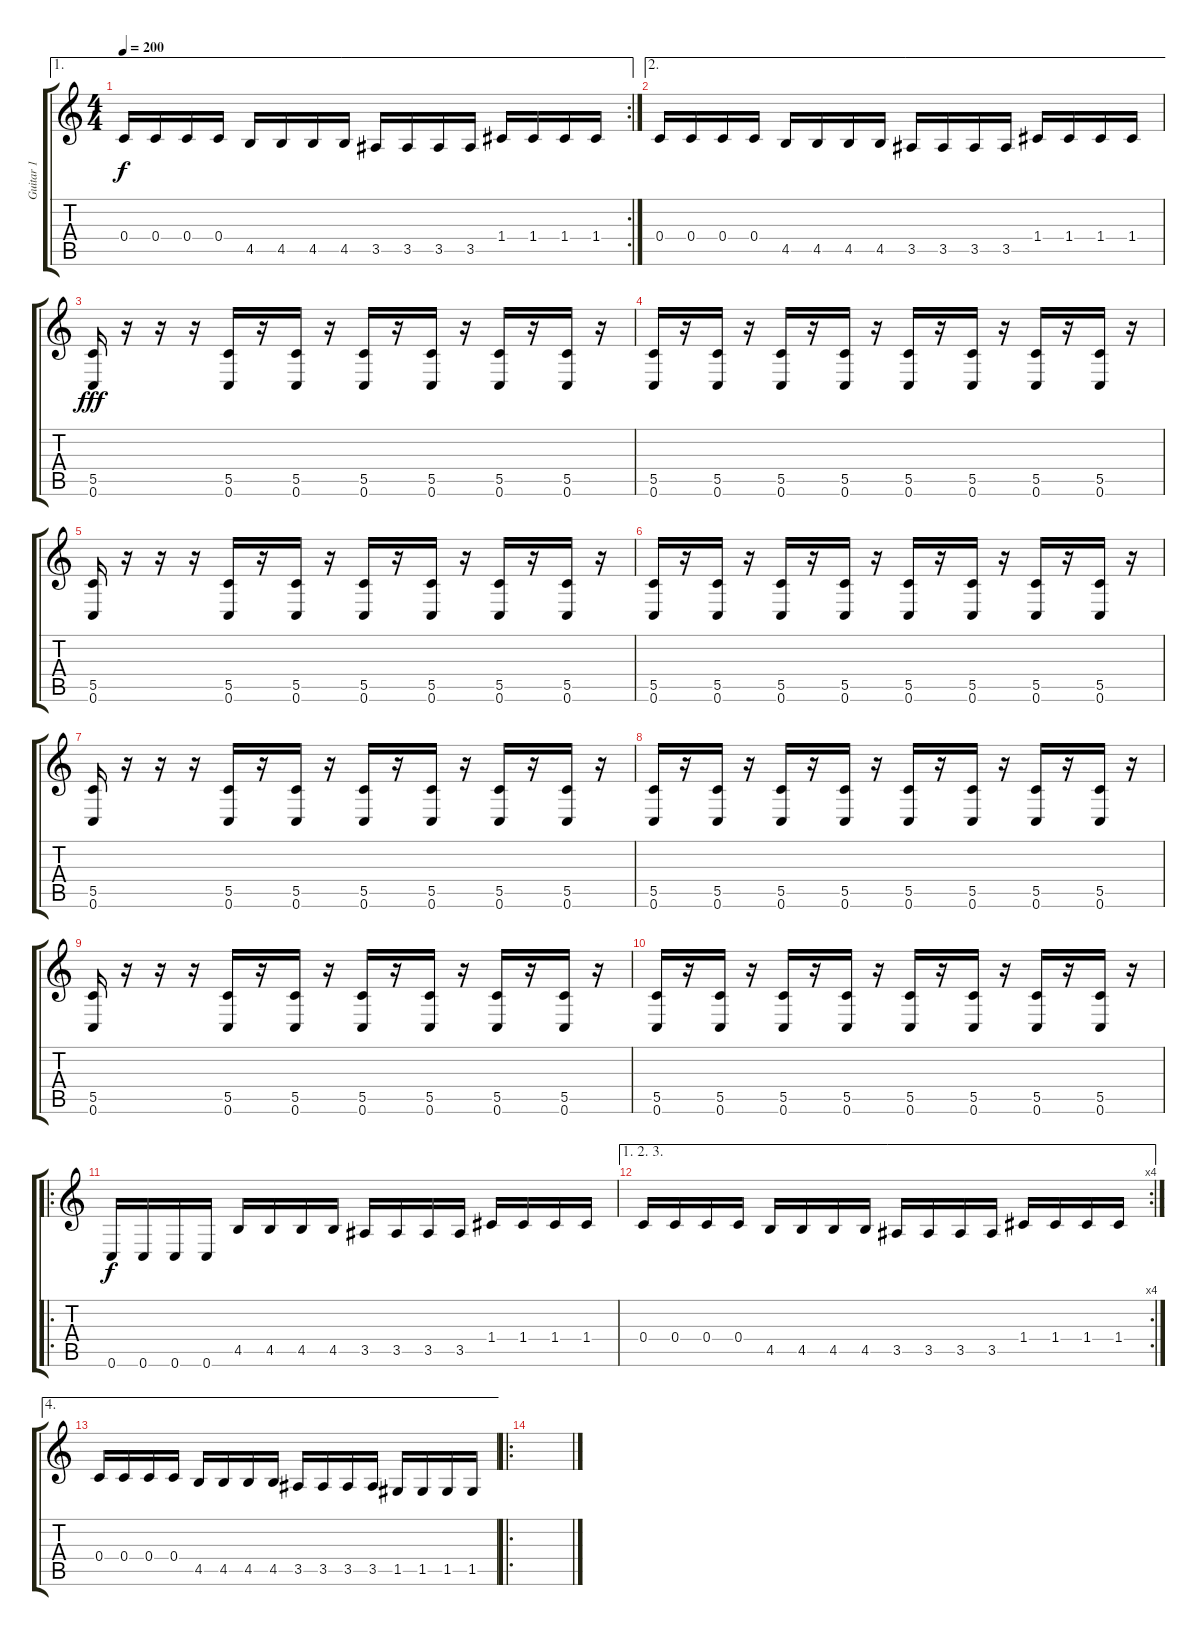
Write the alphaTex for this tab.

\track ("Guitar 1" "Guitar 1") {instrument distortionguitar}
\staff {score tabs}
\tuning (D4 A3 F3 C3 G2 C2) {hide}
\ae 1
\rc 2
\ts (4 4)
\tempo 200
\clef g2
\ks c
0.4.16{dy f} 0.4.16 0.4.16 0.4.16 4.5.16 4.5.16 4.5.16 4.5.16 3.5.16 3.5.16 3.5.16 3.5.16 1.4.16 1.4.16 1.4.16 1.4.16 |
\ae 2
0.4.16 0.4.16 0.4.16 0.4.16 4.5.16 4.5.16 4.5.16 4.5.16 3.5.16 3.5.16 3.5.16 3.5.16 1.4.16 1.4.16 1.4.16 1.4.16 |
(5.5 0.6).16{dy fff} r.16 r.16 r.16 (5.5 0.6).16 r.16 (5.5 0.6).16 r.16 (5.5 0.6).16 r.16 (5.5 0.6).16 r.16 (5.5 0.6).16 r.16 (5.5 0.6).16 r.16 |
(5.5 0.6).16 r.16 (5.5 0.6).16 r.16 (5.5 0.6).16 r.16 (5.5 0.6).16 r.16 (5.5 0.6).16 r.16 (5.5 0.6).16 r.16 (5.5 0.6).16 r.16 (5.5 0.6).16 r.16 |
(5.5 0.6).16 r.16 r.16 r.16 (5.5 0.6).16 r.16 (5.5 0.6).16 r.16 (5.5 0.6).16 r.16 (5.5 0.6).16 r.16 (5.5 0.6).16 r.16 (5.5 0.6).16 r.16 |
(5.5 0.6).16 r.16 (5.5 0.6).16 r.16 (5.5 0.6).16 r.16 (5.5 0.6).16 r.16 (5.5 0.6).16 r.16 (5.5 0.6).16 r.16 (5.5 0.6).16 r.16 (5.5 0.6).16 r.16 |
(5.5 0.6).16 r.16 r.16 r.16 (5.5 0.6).16 r.16 (5.5 0.6).16 r.16 (5.5 0.6).16 r.16 (5.5 0.6).16 r.16 (5.5 0.6).16 r.16 (5.5 0.6).16 r.16 |
(5.5 0.6).16 r.16 (5.5 0.6).16 r.16 (5.5 0.6).16 r.16 (5.5 0.6).16 r.16 (5.5 0.6).16 r.16 (5.5 0.6).16 r.16 (5.5 0.6).16 r.16 (5.5 0.6).16 r.16 |
(5.5 0.6).16 r.16 r.16 r.16 (5.5 0.6).16 r.16 (5.5 0.6).16 r.16 (5.5 0.6).16 r.16 (5.5 0.6).16 r.16 (5.5 0.6).16 r.16 (5.5 0.6).16 r.16 |
(5.5 0.6).16 r.16 (5.5 0.6).16 r.16 (5.5 0.6).16 r.16 (5.5 0.6).16 r.16 (5.5 0.6).16 r.16 (5.5 0.6).16 r.16 (5.5 0.6).16 r.16 (5.5 0.6).16 r.16 |
\ro
0.6.16{dy f} 0.6.16 0.6.16 0.6.16 4.5.16 4.5.16 4.5.16 4.5.16 3.5.16 3.5.16 3.5.16 3.5.16 1.4.16 1.4.16 1.4.16 1.4.16 |
\ae (1 2 3)
\rc 4
0.4.16 0.4.16 0.4.16 0.4.16 4.5.16 4.5.16 4.5.16 4.5.16 3.5.16 3.5.16 3.5.16 3.5.16 1.4.16 1.4.16 1.4.16 1.4.16 |
\ae 4
0.4.16 0.4.16 0.4.16 0.4.16 4.5.16 4.5.16 4.5.16 4.5.16 3.5.16 3.5.16 3.5.16 3.5.16 1.5.16 1.5.16 1.5.16 1.5.16 |
\ro
